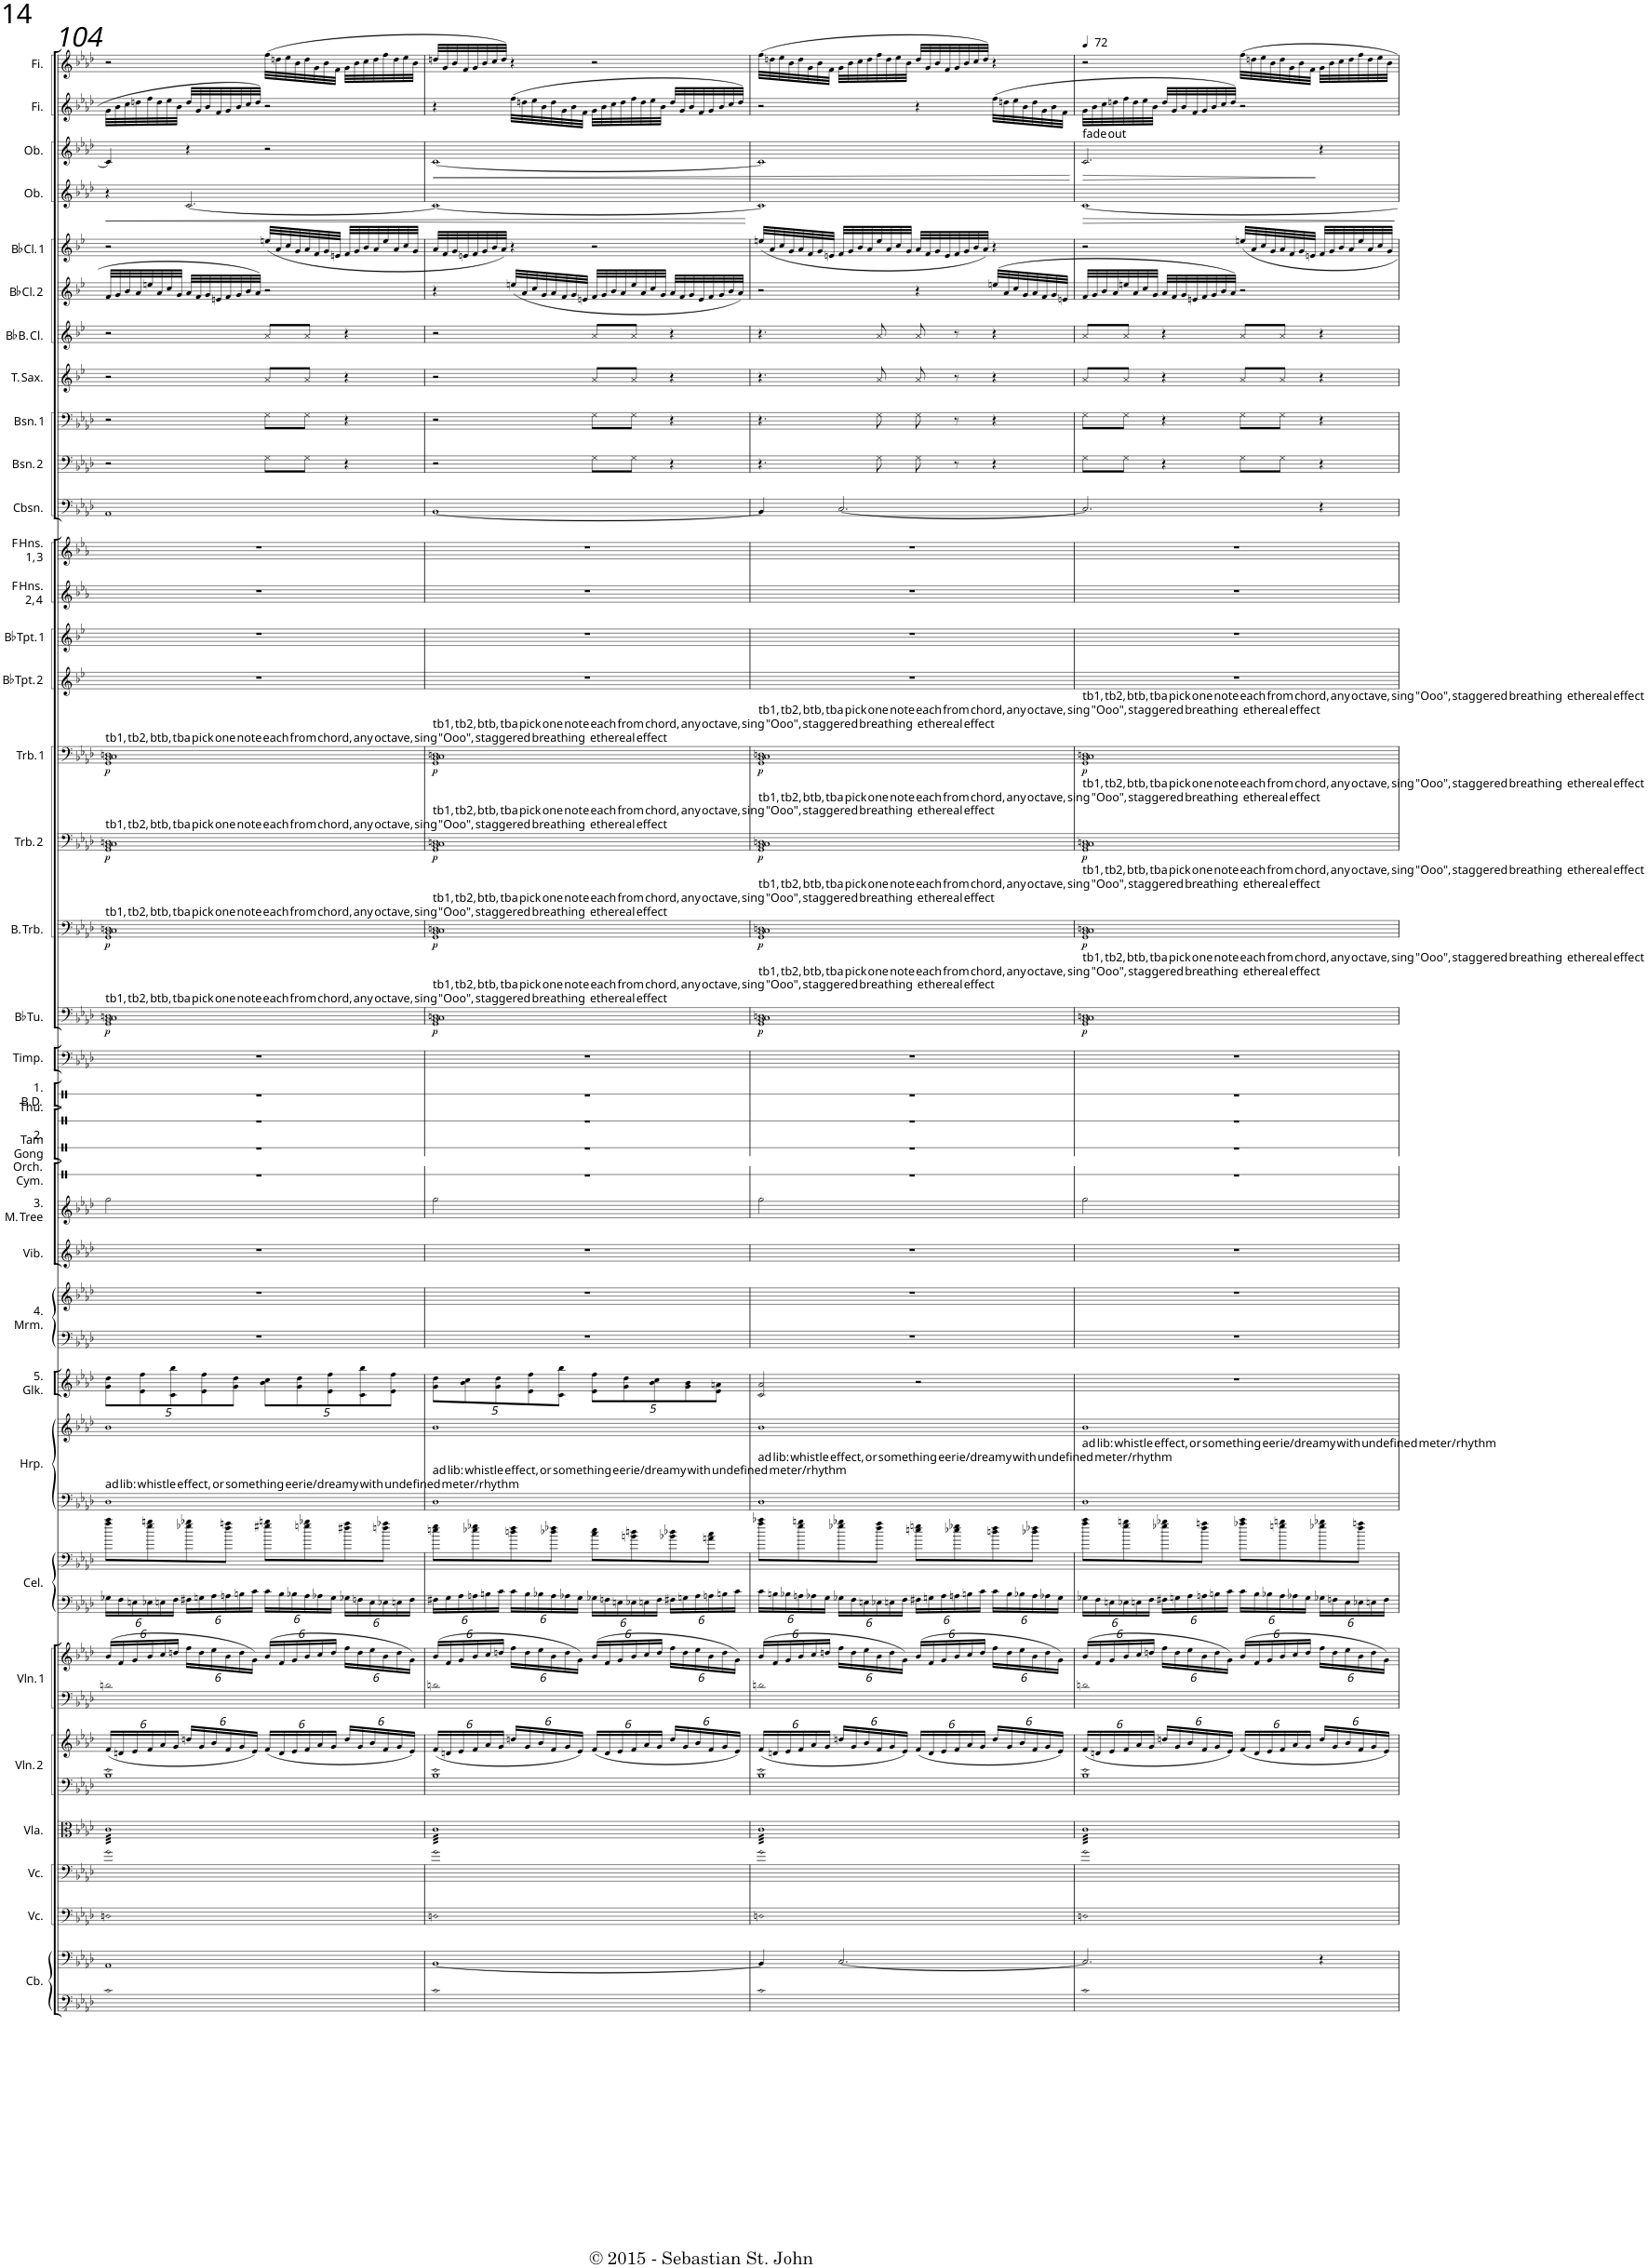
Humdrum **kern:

**kern	**kern	**kern	**kern	**kern	**kern	**kern	**kern	**kern	**kern	**kern	**kern	**kern	**kern	**kern	**kern	**kern	**kern	**kern	**kern	**kern	**kern	**kern	**kern	**dynam	**kern	**dynam	**kern	**dynam	**kern	**dynam	**kern	**kern	**kern	**kern	**kern	**kern	**kern	**kern	**kern	**kern	**kern	**kern	**dynam	**kern	**dynam	**kern	**kern
*part36	*part36	*part35	*part34	*part33	*part32	*part32	*part31	*part31	*part30	*part30	*part29	*part29	*part28	*part27	*part27	*part26	*part25	*part24	*part23	*part22	*part21	*part20	*part19	*part19	*part18	*part18	*part17	*part17	*part16	*part16	*part15	*part14	*part13	*part12	*part11	*part10	*part9	*part8	*part7	*part6	*part5	*part4	*part4	*part3	*part3	*part2	*part1
*staff42	*staff41	*staff40	*staff39	*staff38	*staff37	*staff36	*staff35	*staff34	*staff33	*staff32	*staff31	*staff30	*staff29	*staff28	*staff27	*staff26	*staff25	*staff24	*staff23	*staff22	*staff21	*staff20	*staff19	*staff19	*staff18	*staff18	*staff17	*staff17	*staff16	*staff16	*staff15	*staff14	*staff13	*staff12	*staff11	*staff10	*staff9	*staff8	*staff7	*staff6	*staff5	*staff4	*staff4	*staff3	*staff3	*staff2	*staff1
*I"Contrabass	*	*I"Violoncello	*I"Violoncello	*I"Viola	*I"Violin 2	*	*I"Violin 1	*	*I"Piano Celesta	*	*I"Harp	*	*I"5. Glockenspiel	*I"4. Marimba	*	*I"Vibraphone	*I"3. Mark Tree	*I"Orchestra Cymbals	*I"Tam-Tam Big Gong	*I"Thundersheet  2.	*I"1. Bass Drum	*I"Timpani	*I"Bb Tuba	*	*I"Bass Trombone	*	*I"Trombone 2	*	*I"Trombone 1	*	*I"Bb Trumpet 2	*I"Bb Trumpet 1	*I"F Horns 2, 4	*I"F Horns 1, 3	*I"Contrabassoon	*I"Bassoon 2	*I"Bassoon 1	*I"Tenor Saxophone	*I"Bb Bass Clarinet	*I"Bb Clarinet 2	*I"Bb Clarinet 1	*I"English Horn	*	*I"Oboe	*	*I"Flute 2 Alto Flt.	*I"Flute 1 Piccolo
*I'Cb.	*	*I'Vc.	*I'Vc.	*I'Vla.	*I'Vln. 2	*	*I'Vln. 1	*	*I'Pno. Csta.	*	*I'Hrp.	*	*I'5. Glk.	*I'4. Mrm.	*	*I'Vib.	*I'3. M. Tree	*I'Orch.  Cym.	*I'Tam Gong	*I'Thu.  2.	*I'1. B.D.	*I'Timp.	*I'Bb Tu.	*	*I'B. Trb.	*	*I'Trb. 2	*	*I'Trb. 1	*	*I'Bb Tpt. 2	*I'Bb Tpt. 1	*I'F Hns. 2, 4	*I'F Hns. 1, 3	*I'Cbsn.	*I'Bsn. 2	*I'Bsn. 1	*I'T. Sax.	*I'Bb B. Cl.	*I'Bb Cl. 2	*I'Bb Cl. 1	*I'E. Hn.	*	*I'Ob.	*	*I'Fl. 2 AFlt	*I'Fl. 1 Picc.
!!LO:PB:g=z
*clefFv4	*clefF4	*clefF4	*clefF4	*clefC3	*clefF4	*clefG2	*clefF4	*clefG2	*clefF4	*clefF4	*clefF4	*clefG2	*clefG2	*clefF4	*clefG2	*clefG2	*clefG2	*clefX	*clefX	*clefX	*clefX	*clefF4	*clefF4	*	*clefF4	*	*clefF4	*	*clefF4	*	*clefG2	*clefG2	*clefG2	*clefG2	*clefF4	*clefF4	*clefF4	*clefG2	*clefG2	*clefG2	*clefG2	*clefG2	*	*clefG2	*	*clefG2	*clefG2
*	*	*	*	*	*	*	*	*	*Trd-7c-12	*Trd-7c-12	*	*	*Trd-14c-24	*	*	*	*	*	*	*	*	*	*	*	*	*	*	*	*	*	*Trd1c2	*Trd1c2	*Trd4c7	*Trd4c7	*Trd7c12	*	*	*Trd8c14	*Trd8c14	*Trd1c2	*Trd1c2	*Trd4c7	*	*	*	*	*
*k[b-e-a-d-]	*k[b-e-a-d-]	*k[b-e-a-d-]	*k[b-e-a-d-]	*k[b-e-a-d-]	*k[b-e-a-d-]	*k[b-e-a-d-]	*k[b-e-a-d-]	*k[b-e-a-d-]	*k[b-e-a-d-]	*k[b-e-a-d-]	*k[b-e-a-d-]	*k[b-e-a-d-]	*k[b-e-a-d-]	*k[b-e-a-d-]	*k[b-e-a-d-]	*k[b-e-a-d-]	*k[b-e-a-d-]	*k[]	*k[]	*k[]	*k[]	*k[b-e-a-d-]	*k[b-e-a-d-]	*	*k[b-e-a-d-]	*	*k[b-e-a-d-]	*	*k[b-e-a-d-]	*	*k[b-e-]	*k[b-e-]	*k[b-e-a-]	*k[b-e-a-]	*k[b-e-a-d-]	*k[b-e-a-d-]	*k[b-e-a-d-]	*k[b-e-]	*k[b-e-]	*k[b-e-]	*k[b-e-]	*k[b-e-a-d-]	*	*k[b-e-a-d-]	*	*k[b-e-a-d-]	*k[b-e-a-d-]
*M4/4	*M4/4	*M4/4	*M4/4	*M4/4	*M4/4	*M4/4	*M4/4	*M4/4	*M4/4	*M4/4	*M4/4	*M4/4	*M4/4	*M4/4	*M4/4	*M4/4	*M4/4	*M4/4	*M4/4	*M4/4	*M4/4	*M4/4	*M4/4	*	*M4/4	*	*M4/4	*	*M4/4	*	*M4/4	*M4/4	*M4/4	*M4/4	*M4/4	*M4/4	*M4/4	*M4/4	*M4/4	*M4/4	*M4/4	*M4/4	*	*M4/4	*	*M4/4	*M4/4
*	*	*	*	*	*	*Xbrackettup	*	*Xbrackettup	*Xbrackettup	*	*	*	*Xbrackettup	*	*	*	*	*	*	*	*	*	*	*	*	*	*	*	*	*	*	*	*	*	*	*	*	*	*	*	*	*	*	*	*	*	*
=104	=104	=104	=104	=104	=104	=104	=104	=104	=104	=104	=104	=104	=104	=104	=104	=104	=104	=104	=104	=104	=104	=104	=104	=104	=104	=104	=104	=104	=104	=104	=104	=104	=104	=104	=104	=104	=104	=104	=104	=104	=104	=104	=104	=104	=104	=104	=104
!	!	!	!	!	!	!	!	!	!	!	!	!	!	!	!	!	!	!	!	!	!	!	!	!	!	!	!	!	!LO:TX:a:t=tb1, tb2, btb, tba pick one note each from chord, any octave, sing "Ooo", staggered breathing - ethereal effect	!	!	!	!	!	!	!	!	!	!	!	!	!	!	!	!	!	!
!	!	!	!	!	!	!	!	!	!	!	!	!	!	!	!	!	!	!	!	!	!	!	!	!	!	!	!LO:TX:a:t=tb1, tb2, btb, tba pick one note each from chord, any octave, sing "Ooo", staggered breathing - ethereal effect	!	!	!	!	!	!	!	!	!	!	!	!	!	!	!	!	!	!	!	!
!	!	!	!	!	!	!	!	!	!	!	!	!	!	!	!	!	!	!	!	!	!	!	!	!	!LO:TX:a:t=tb1, tb2, btb, tba pick one note each from chord, any octave, sing "Ooo", staggered breathing - ethereal effect	!	!	!	!	!	!	!	!	!	!	!	!	!	!	!	!	!	!	!	!	!	!
!	!	!	!	!	!	!	!	!	!	!	!	!	!	!	!	!	!	!	!	!	!	!	!LO:TX:a:t=tb1, tb2, btb, tba pick one note each from chord, any octave, sing "Ooo", staggered breathing - ethereal effect	!	!	!	!	!	!	!	!	!	!	!	!	!	!	!	!	!	!	!	!	!	!	!	!
!	!	!	!	!	!	!	!	!	!	!	!LO:TX:a:t=ad lib&colon; whistle effect, or something eerie/dreamy with undefined meter/rhythm	!	!	!	!	!	!	!	!	!	!	!	!	!	!	!	!	!	!	!	!	!	!	!	!	!	!	!	!	!	!	!	!	!	!	!	!
!	!	!	!	!	!	!	!	!	!	!	!	!	!	!	!	!	!	!	!	!	!	!	!	!LO:DY:b	!	!LO:DY:b	!	!LO:DY:b	!	!LO:DY:b	!	!	!	!	!	!	!	!	!	!	!	!	!LO:HP:b	!	!	!	!
*	*	*	*	*tremolo	*	*	*	*	*	*	*	*	*	*	*	*	*	*	*	*	*	*	*	*	*	*	*	*	*	*	*	*	*	*	*	*	*	*	*	*	*	*	*	*	*	*	*
1C	1AA-	1Dn	1g	32cLLL	1B- 1e-	(<24f/LL	1dn	(>24b-/LL	24G-X\LL	8aa-\ 8ccc\L	1D-	1b-	10g\ 10dd-\L	1r	1r	1r	2gg\	1r	1r	1r	1r	1r	1GG 1BB- 1C 1Dn	p	1GG 1BB- 1C 1Dn	p	1GG 1BB- 1C 1Dn	p	1GG 1BB- 1C 1Dn	p	1r	1r	1r	1r	1AA-	2r	2r	2r	2r	32f/LLL	2r	4r	<	4c/]	.	32g\LLL	2r
.	.	.	.	32c	.	.	.	.	.	.	.	.	.	.	.	.	.	.	.	.	.	.	.	.	.	.	.	.	.	.	.	.	.	.	.	.	.	.	.	32g/	.	.	.	.	.	32b-\	.
.	.	.	.	.	.	24dn/	.	24f/	24F\	.	.	.	.	.	.	.	.	.	.	.	.	.	.	.	.	.	.	.	.	.	.	.	.	.	.	.	.	.	.	.	.	.	.	.	.	.	.
.	.	.	.	32c	.	.	.	.	.	.	.	.	.	.	.	.	.	.	.	.	.	.	.	.	.	.	.	.	.	.	.	.	.	.	.	.	.	.	.	32b-/	.	.	.	.	.	32cc\	.
.	.	.	.	.	.	24e-/	.	24g/	24En\	.	.	.	.	.	.	.	.	.	.	.	.	.	.	.	.	.	.	.	.	.	.	.	.	.	.	.	.	.	.	.	.	.	.	.	.	.	.
.	.	.	.	32c	.	.	.	.	.	.	.	.	.	.	.	.	.	.	.	.	.	.	.	.	.	.	.	.	.	.	.	.	.	.	.	.	.	.	.	32a/	.	.	.	.	.	32ddn\	.
.	.	.	.	.	.	.	.	.	.	.	.	.	10e-\ 10ff\	.	.	.	.	.	.	.	.	.	.	.	.	.	.	.	.	.	.	.	.	.	.	.	.	.	.	.	.	.	.	.	.	.	.
.	.	.	.	32c	.	24f/	.	24b-/	24E-X\	8gg\ 8bbn\	.	.	.	.	.	.	.	.	.	.	.	.	.	.	.	.	.	.	.	.	.	.	.	.	.	.	.	.	.	32een/	.	.	.	.	.	32ff\	.
.	.	.	.	32c	.	.	.	.	.	.	.	.	.	.	.	.	.	.	.	.	.	.	.	.	.	.	.	.	.	.	.	.	.	.	.	.	.	.	.	32a/	.	.	.	.	.	32dd\	.
.	.	.	.	.	.	24a-/	.	24cc/	24En\	.	.	.	.	.	.	.	.	.	.	.	.	.	.	.	.	.	.	.	.	.	.	.	.	.	.	.	.	.	.	.	.	.	.	.	.	.	.
.	.	.	.	32c	.	.	.	.	.	.	.	.	.	.	.	.	.	.	.	.	.	.	.	.	.	.	.	.	.	.	.	.	.	.	.	.	.	.	.	32cc/	.	.	.	.	.	32ee-\	.
.	.	.	.	.	.	.	.	.	.	.	.	.	10c\ 10bb-\	.	.	.	.	.	.	.	.	.	.	.	.	.	.	.	.	.	.	.	.	.	.	.	.	.	.	.	.	.	.	.	.	.	.
.	.	.	.	.	.	24g/JJ	.	24ddn/JJ	24F\JJ	.	.	.	.	.	.	.	.	.	.	.	.	.	.	.	.	.	.	.	.	.	.	.	.	.	.	.	.	.	.	.	.	.	.	.	.	.	.
.	.	.	.	32c	.	.	.	.	.	.	.	.	.	.	.	.	.	.	.	.	.	.	.	.	.	.	.	.	.	.	.	.	.	.	.	.	.	.	.	32g/JJJ	.	.	.	.	.	32b-\JJJ	.
.	.	.	.	32c	.	24ddn/LL	.	24ff\LL	24F#X\LL	8gg-X\ 8bb-X\	.	.	.	.	.	.	.	.	.	.	.	.	.	.	.	.	.	.	.	.	.	.	.	.	.	.	.	.	.	32a/LLL	.	[2.c/	.	4r	.	32dd/LLL	.
.	.	.	.	32c	.	.	.	.	.	.	.	.	.	.	.	.	.	.	.	.	.	.	.	.	.	.	.	.	.	.	.	.	.	.	.	.	.	.	.	32f/	.	.	.	.	.	32g/	.
.	.	.	.	.	.	24g/	.	24dd\	24Gn\	.	.	.	.	.	.	.	.	.	.	.	.	.	.	.	.	.	.	.	.	.	.	.	.	.	.	.	.	.	.	.	.	.	.	.	.	.	.
.	.	.	.	.	.	.	.	.	.	.	.	.	10e-\ 10ff\	.	.	.	.	.	.	.	.	.	.	.	.	.	.	.	.	.	.	.	.	.	.	.	.	.	.	.	.	.	.	.	.	.	.
.	.	.	.	32c	.	.	.	.	.	.	.	.	.	.	.	.	.	.	.	.	.	.	.	.	.	.	.	.	.	.	.	.	.	.	.	.	.	.	.	32g/	.	.	.	.	.	32b-/	.
.	.	.	.	.	.	24b-/	.	24ee-\	24A-\	.	.	.	.	.	.	.	.	.	.	.	.	.	.	.	.	.	.	.	.	.	.	.	.	.	.	.	.	.	.	.	.	.	.	.	.	.	.
.	.	.	.	32c	.	.	.	.	.	.	.	.	.	.	.	.	.	.	.	.	.	.	.	.	.	.	.	.	.	.	.	.	.	.	.	.	.	.	.	32en/	.	.	.	.	.	32f/	.
.	.	.	.	32c	.	24f/	.	24b-\	24An\	8ff\ 8aan\J	.	.	.	.	.	.	.	.	.	.	.	.	.	.	.	.	.	.	.	.	.	.	.	.	.	.	.	.	.	32f/	.	.	.	.	.	32g/	.
.	.	.	.	.	.	.	.	.	.	.	.	.	10g\ 10dd-\J	.	.	.	.	.	.	.	.	.	.	.	.	.	.	.	.	.	.	.	.	.	.	.	.	.	.	.	.	.	.	.	.	.	.
.	.	.	.	32c	.	.	.	.	.	.	.	.	.	.	.	.	.	.	.	.	.	.	.	.	.	.	.	.	.	.	.	.	.	.	.	.	.	.	.	32g/	.	.	.	.	.	32b-/	.
.	.	.	.	.	.	24g/	.	24dd\	24Bn\	.	.	.	.	.	.	.	.	.	.	.	.	.	.	.	.	.	.	.	.	.	.	.	.	.	.	.	.	.	.	.	.	.	.	.	.	.	.
.	.	.	.	32c	.	.	.	.	.	.	.	.	.	.	.	.	.	.	.	.	.	.	.	.	.	.	.	.	.	.	.	.	.	.	.	.	.	.	.	32b-/	.	.	.	.	.	32cc/	.
.	.	.	.	.	.	24e-/JJ)	.	24g\JJ)	24c\JJ	.	.	.	.	.	.	.	.	.	.	.	.	.	.	.	.	.	.	.	.	.	.	.	.	.	.	.	.	.	.	.	.	.	.	.	.	.	.
.	.	.	.	32c	.	.	.	.	.	.	.	.	.	.	.	.	.	.	.	.	.	.	.	.	.	.	.	.	.	.	.	.	.	.	.	.	.	.	.	32a/JJJ	.	.	.	.	.	32dd/JJJ	.
.	.	.	.	32c	.	(<24f/LL	.	(>24b-/LL	24c\LL	8gg#X\ 8bbn\L	.	.	10b-\ 10cc\L	.	.	.	2ryy	.	.	.	.	.	.	.	.	.	.	.	.	.	.	.	.	.	.	8G\L	8G\L	8a/L	8a/L	2r	(<32een/LLL	.	.	2r	.	2r	(>32ff\LLL
.	.	.	.	32c	.	.	.	.	.	.	.	.	.	.	.	.	.	.	.	.	.	.	.	.	.	.	.	.	.	.	.	.	.	.	.	.	.	.	.	.	32a/	.	.	.	.	.	32ddn\
.	.	.	.	.	.	24d/	.	24f/	24B\	.	.	.	.	.	.	.	.	.	.	.	.	.	.	.	.	.	.	.	.	.	.	.	.	.	.	.	.	.	.	.	.	.	.	.	.	.	.
.	.	.	.	32c	.	.	.	.	.	.	.	.	.	.	.	.	.	.	.	.	.	.	.	.	.	.	.	.	.	.	.	.	.	.	.	.	.	.	.	.	32cc/	.	.	.	.	.	32ee-\
.	.	.	.	.	.	24e-/	.	24g/	24B-X\	.	.	.	.	.	.	.	.	.	.	.	.	.	.	.	.	.	.	.	.	.	.	.	.	.	.	.	.	.	.	.	.	.	.	.	.	.	.
.	.	.	.	32c	.	.	.	.	.	.	.	.	.	.	.	.	.	.	.	.	.	.	.	.	.	.	.	.	.	.	.	.	.	.	.	.	.	.	.	.	32g/	.	.	.	.	.	32b-\
.	.	.	.	.	.	.	.	.	.	.	.	.	10g\ 10dd-\	.	.	.	.	.	.	.	.	.	.	.	.	.	.	.	.	.	.	.	.	.	.	.	.	.	.	.	.	.	.	.	.	.	.
.	.	.	.	32c	.	24f/	.	24b-/	24A\	8ggn\ 8bb-X\	.	.	.	.	.	.	.	.	.	.	.	.	.	.	.	.	.	.	.	.	.	.	.	.	.	8G\J	8G\J	8a/J	8a/J	.	32a/	.	.	.	.	.	32dd\
.	.	.	.	32c	.	.	.	.	.	.	.	.	.	.	.	.	.	.	.	.	.	.	.	.	.	.	.	.	.	.	.	.	.	.	.	.	.	.	.	.	32f/	.	.	.	.	.	32g\
.	.	.	.	.	.	24a-/	.	24cc/	24A-X\	.	.	.	.	.	.	.	.	.	.	.	.	.	.	.	.	.	.	.	.	.	.	.	.	.	.	.	.	.	.	.	.	.	.	.	.	.	.
.	.	.	.	32c	.	.	.	.	.	.	.	.	.	.	.	.	.	.	.	.	.	.	.	.	.	.	.	.	.	.	.	.	.	.	.	.	.	.	.	.	32g/	.	.	.	.	.	32b-\
.	.	.	.	.	.	.	.	.	.	.	.	.	10e-\ 10ff\	.	.	.	.	.	.	.	.	.	.	.	.	.	.	.	.	.	.	.	.	.	.	.	.	.	.	.	.	.	.	.	.	.	.
.	.	.	.	.	.	24g/JJ	.	24dd/JJ	24G\JJ	.	.	.	.	.	.	.	.	.	.	.	.	.	.	.	.	.	.	.	.	.	.	.	.	.	.	.	.	.	.	.	.	.	.	.	.	.	.
.	.	.	.	32c	.	.	.	.	.	.	.	.	.	.	.	.	.	.	.	.	.	.	.	.	.	.	.	.	.	.	.	.	.	.	.	.	.	.	.	.	32en/JJJ	.	.	.	.	.	32f\JJJ
.	.	.	.	32c	.	24dd/LL	.	24ff\LL	24G-X\LL	8ff#X\ 8aa\	.	.	.	.	.	.	.	.	.	.	.	.	.	.	.	.	.	.	.	.	.	.	.	.	.	4r	4r	4r	4r	.	32f/LLL	.	.	.	.	.	32g\LLL
.	.	.	.	32c	.	.	.	.	.	.	.	.	.	.	.	.	.	.	.	.	.	.	.	.	.	.	.	.	.	.	.	.	.	.	.	.	.	.	.	.	32g/	.	.	.	.	.	32b-\
.	.	.	.	.	.	24g/	.	24dd\	24Fn\	.	.	.	.	.	.	.	.	.	.	.	.	.	.	.	.	.	.	.	.	.	.	.	.	.	.	.	.	.	.	.	.	.	.	.	.	.	.
.	.	.	.	.	.	.	.	.	.	.	.	.	10c\ 10bb-\	.	.	.	.	.	.	.	.	.	.	.	.	.	.	.	.	.	.	.	.	.	.	.	.	.	.	.	.	.	.	.	.	.	.
.	.	.	.	32c	.	.	.	.	.	.	.	.	.	.	.	.	.	.	.	.	.	.	.	.	.	.	.	.	.	.	.	.	.	.	.	.	.	.	.	.	32b-/	.	.	.	.	.	32cc\
.	.	.	.	.	.	24b-/	.	24ee-\	24E\	.	.	.	.	.	.	.	.	.	.	.	.	.	.	.	.	.	.	.	.	.	.	.	.	.	.	.	.	.	.	.	.	.	.	.	.	.	.
.	.	.	.	32c	.	.	.	.	.	.	.	.	.	.	.	.	.	.	.	.	.	.	.	.	.	.	.	.	.	.	.	.	.	.	.	.	.	.	.	.	32a/	.	.	.	.	.	32dd\
.	.	.	.	32c	.	24f/	.	24b-\	24E-X\	8ffn\ 8aa-X\J	.	.	.	.	.	.	.	.	.	.	.	.	.	.	.	.	.	.	.	.	.	.	.	.	.	.	.	.	.	.	32ee/	.	.	.	.	.	32ff\
.	.	.	.	.	.	.	.	.	.	.	.	.	10e-\ 10ff\J	.	.	.	.	.	.	.	.	.	.	.	.	.	.	.	.	.	.	.	.	.	.	.	.	.	.	.	.	.	.	.	.	.	.
.	.	.	.	32c	.	.	.	.	.	.	.	.	.	.	.	.	.	.	.	.	.	.	.	.	.	.	.	.	.	.	.	.	.	.	.	.	.	.	.	.	32a/	.	.	.	.	.	32dd\
.	.	.	.	.	.	24g/	.	24dd\	24En\	.	.	.	.	.	.	.	.	.	.	.	.	.	.	.	.	.	.	.	.	.	.	.	.	.	.	.	.	.	.	.	.	.	.	.	.	.	.
.	.	.	.	32c	.	.	.	.	.	.	.	.	.	.	.	.	.	.	.	.	.	.	.	.	.	.	.	.	.	.	.	.	.	.	.	.	.	.	.	.	32cc/	.	.	.	.	.	32ee-\
.	.	.	.	.	.	24e-/JJ)	.	24g\JJ)	24F\JJ	.	.	.	.	.	.	.	.	.	.	.	.	.	.	.	.	.	.	.	.	.	.	.	.	.	.	.	.	.	.	.	.	.	.	.	.	.	.
.	.	.	.	32cJJJ	.	.	.	.	.	.	.	.	.	.	.	.	.	.	.	.	.	.	.	.	.	.	.	.	.	.	.	.	.	.	.	.	.	.	.	.	32g/JJJ	.	.	.	.	.	32b-\JJJ
=105	=105	=105	=105	=105	=105	=105	=105	=105	=105	=105	=105	=105	=105	=105	=105	=105	=105	=105	=105	=105	=105	=105	=105	=105	=105	=105	=105	=105	=105	=105	=105	=105	=105	=105	=105	=105	=105	=105	=105	=105	=105	=105	=105	=105	=105	=105	=105
!	!	!	!	!	!	!	!	!	!	!	!	!	!	!	!	!	!	!	!	!	!	!	!	!	!	!	!	!	!LO:TX:a:t=tb1, tb2, btb, tba pick one note each from chord, any octave, sing "Ooo", staggered breathing - ethereal effect	!	!	!	!	!	!	!	!	!	!	!	!	!	!	!	!	!	!
!	!	!	!	!	!	!	!	!	!	!	!	!	!	!	!	!	!	!	!	!	!	!	!	!	!	!	!LO:TX:a:t=tb1, tb2, btb, tba pick one note each from chord, any octave, sing "Ooo", staggered breathing - ethereal effect	!	!	!	!	!	!	!	!	!	!	!	!	!	!	!	!	!	!	!	!
!	!	!	!	!	!	!	!	!	!	!	!	!	!	!	!	!	!	!	!	!	!	!	!	!	!LO:TX:a:t=tb1, tb2, btb, tba pick one note each from chord, any octave, sing "Ooo", staggered breathing - ethereal effect	!	!	!	!	!	!	!	!	!	!	!	!	!	!	!	!	!	!	!	!	!	!
!	!	!	!	!	!	!	!	!	!	!	!	!	!	!	!	!	!	!	!	!	!	!	!LO:TX:a:t=tb1, tb2, btb, tba pick one note each from chord, any octave, sing "Ooo", staggered breathing - ethereal effect	!	!	!	!	!	!	!	!	!	!	!	!	!	!	!	!	!	!	!	!	!	!	!	!
!	!	!	!	!	!	!	!	!	!	!	!LO:TX:a:t=ad lib&colon; whistle effect, or something eerie/dreamy with undefined meter/rhythm	!	!	!	!	!	!	!	!	!	!	!	!	!	!	!	!	!	!	!	!	!	!	!	!	!	!	!	!	!	!	!	!	!	!	!	!
!	!	!	!	!	!	!	!	!	!	!	!	!	!	!	!	!	!	!	!	!	!	!	!	!LO:DY:b	!	!LO:DY:b	!	!LO:DY:b	!	!LO:DY:b	!	!	!	!	!	!	!	!	!	!	!	!	!	!	!LO:HP:b	!	!
1C	[1BB-	1Dn	1g	32cLLL	1B- 1e-	(<24f/LL	1dn	(>24b-/LL	24F#X\LL	8een\ 8gg\L	1D-	1b-	10g\ 10dd-\L	1r	1r	1r	2gg\	1r	1r	1r	1r	1r	1GG 1BB- 1C 1Dn	p	1GG 1BB- 1C 1Dn	p	1GG 1BB- 1C 1Dn	p	1GG 1BB- 1C 1Dn	p	1r	1r	1r	1r	[1BB-	2r	2r	2r	2r	4r	32a/LLL	1c_	.	[1c	<	4r	32ddn/LLL
.	.	.	.	32c	.	.	.	.	.	.	.	.	.	.	.	.	.	.	.	.	.	.	.	.	.	.	.	.	.	.	.	.	.	.	.	.	.	.	.	.	32f/	.	.	.	.	.	32g/
.	.	.	.	.	.	24dn/	.	24f/	24G\	.	.	.	.	.	.	.	.	.	.	.	.	.	.	.	.	.	.	.	.	.	.	.	.	.	.	.	.	.	.	.	.	.	.	.	.	.	.
.	.	.	.	32c	.	.	.	.	.	.	.	.	.	.	.	.	.	.	.	.	.	.	.	.	.	.	.	.	.	.	.	.	.	.	.	.	.	.	.	.	32g/	.	.	.	.	.	32b-/
.	.	.	.	.	.	24e-/	.	24g/	24A-\	.	.	.	.	.	.	.	.	.	.	.	.	.	.	.	.	.	.	.	.	.	.	.	.	.	.	.	.	.	.	.	.	.	.	.	.	.	.
.	.	.	.	32c	.	.	.	.	.	.	.	.	.	.	.	.	.	.	.	.	.	.	.	.	.	.	.	.	.	.	.	.	.	.	.	.	.	.	.	.	32en/	.	.	.	.	.	32f/
.	.	.	.	.	.	.	.	.	.	.	.	.	10b-\ 10cc\	.	.	.	.	.	.	.	.	.	.	.	.	.	.	.	.	.	.	.	.	.	.	.	.	.	.	.	.	.	.	.	.	.	.
.	.	.	.	32c	.	24f/	.	24b-/	24An\	8ee-X\ 8gg-X\	.	.	.	.	.	.	.	.	.	.	.	.	.	.	.	.	.	.	.	.	.	.	.	.	.	.	.	.	.	.	32f/	.	.	.	.	.	32g/
.	.	.	.	32c	.	.	.	.	.	.	.	.	.	.	.	.	.	.	.	.	.	.	.	.	.	.	.	.	.	.	.	.	.	.	.	.	.	.	.	.	32g/	.	.	.	.	.	32b-/
.	.	.	.	.	.	24a-/	.	24cc/	24Bn\	.	.	.	.	.	.	.	.	.	.	.	.	.	.	.	.	.	.	.	.	.	.	.	.	.	.	.	.	.	.	.	.	.	.	.	.	.	.
.	.	.	.	32c	.	.	.	.	.	.	.	.	.	.	.	.	.	.	.	.	.	.	.	.	.	.	.	.	.	.	.	.	.	.	.	.	.	.	.	.	32b-/	.	.	.	.	.	32cc/
.	.	.	.	.	.	.	.	.	.	.	.	.	10g\ 10dd-\	.	.	.	.	.	.	.	.	.	.	.	.	.	.	.	.	.	.	.	.	.	.	.	.	.	.	.	.	.	.	.	.	.	.
.	.	.	.	.	.	24g/JJ	.	24ddn/JJ	24c\JJ	.	.	.	.	.	.	.	.	.	.	.	.	.	.	.	.	.	.	.	.	.	.	.	.	.	.	.	.	.	.	.	.	.	.	.	.	.	.
.	.	.	.	32c	.	.	.	.	.	.	.	.	.	.	.	.	.	.	.	.	.	.	.	.	.	.	.	.	.	.	.	.	.	.	.	.	.	.	.	.	32a/JJJ)	.	.	.	.	.	32dd/JJJ)
.	.	.	.	32c	.	24ddn/LL	.	24ff\LL	24c\LL	8ddn\ 8ff\	.	.	.	.	.	.	.	.	.	.	.	.	.	.	.	.	.	.	.	.	.	.	.	.	.	.	.	.	.	(<32een/LLL	4r	.	.	.	.	(>32ff\LLL	4r
.	.	.	.	32c	.	.	.	.	.	.	.	.	.	.	.	.	.	.	.	.	.	.	.	.	.	.	.	.	.	.	.	.	.	.	.	.	.	.	.	32a/	.	.	.	.	.	32ddn\	.
.	.	.	.	.	.	24g/	.	24dd\	24B\	.	.	.	.	.	.	.	.	.	.	.	.	.	.	.	.	.	.	.	.	.	.	.	.	.	.	.	.	.	.	.	.	.	.	.	.	.	.
.	.	.	.	.	.	.	.	.	.	.	.	.	10e-\ 10ff\	.	.	.	.	.	.	.	.	.	.	.	.	.	.	.	.	.	.	.	.	.	.	.	.	.	.	.	.	.	.	.	.	.	.
.	.	.	.	32c	.	.	.	.	.	.	.	.	.	.	.	.	.	.	.	.	.	.	.	.	.	.	.	.	.	.	.	.	.	.	.	.	.	.	.	32cc/	.	.	.	.	.	32ee-\	.
.	.	.	.	.	.	24b-/	.	24ee-\	24B-X\	.	.	.	.	.	.	.	.	.	.	.	.	.	.	.	.	.	.	.	.	.	.	.	.	.	.	.	.	.	.	.	.	.	.	.	.	.	.
.	.	.	.	32c	.	.	.	.	.	.	.	.	.	.	.	.	.	.	.	.	.	.	.	.	.	.	.	.	.	.	.	.	.	.	.	.	.	.	.	32g/	.	.	.	.	.	32b-\	.
.	.	.	.	32c	.	24f/	.	24b-\	24A\	8dd-X\ 8ff-X\J	.	.	.	.	.	.	.	.	.	.	.	.	.	.	.	.	.	.	.	.	.	.	.	.	.	.	.	.	.	32a/	.	.	.	.	.	32dd\	.
.	.	.	.	.	.	.	.	.	.	.	.	.	10c\ 10bb-\J	.	.	.	.	.	.	.	.	.	.	.	.	.	.	.	.	.	.	.	.	.	.	.	.	.	.	.	.	.	.	.	.	.	.
.	.	.	.	32c	.	.	.	.	.	.	.	.	.	.	.	.	.	.	.	.	.	.	.	.	.	.	.	.	.	.	.	.	.	.	.	.	.	.	.	32f/	.	.	.	.	.	32g\	.
.	.	.	.	.	.	24g/	.	24dd\	24A-X\	.	.	.	.	.	.	.	.	.	.	.	.	.	.	.	.	.	.	.	.	.	.	.	.	.	.	.	.	.	.	.	.	.	.	.	.	.	.
.	.	.	.	32c	.	.	.	.	.	.	.	.	.	.	.	.	.	.	.	.	.	.	.	.	.	.	.	.	.	.	.	.	.	.	.	.	.	.	.	32g/	.	.	.	.	.	32b-\	.
.	.	.	.	.	.	24e-/JJ)	.	24g\JJ)	24G\JJ	.	.	.	.	.	.	.	.	.	.	.	.	.	.	.	.	.	.	.	.	.	.	.	.	.	.	.	.	.	.	.	.	.	.	.	.	.	.
.	.	.	.	32c	.	.	.	.	.	.	.	.	.	.	.	.	.	.	.	.	.	.	.	.	.	.	.	.	.	.	.	.	.	.	.	.	.	.	.	32en/JJJ	.	.	.	.	.	32f\JJJ	.
.	.	.	.	32c	.	(<24f/LL	.	(>24b-/LL	24G-X\LL	8cc\ 8ee-\L	.	.	10e-\ 10ff\L	.	.	.	2ryy	.	.	.	.	.	.	.	.	.	.	.	.	.	.	.	.	.	.	8G\L	8G\L	8a/L	8a/L	32f/LLL	2r	.	.	.	.	32g\LLL	2r
.	.	.	.	32c	.	.	.	.	.	.	.	.	.	.	.	.	.	.	.	.	.	.	.	.	.	.	.	.	.	.	.	.	.	.	.	.	.	.	.	32g/	.	.	.	.	.	32b-\	.
.	.	.	.	.	.	24d/	.	24f/	24Fn\	.	.	.	.	.	.	.	.	.	.	.	.	.	.	.	.	.	.	.	.	.	.	.	.	.	.	.	.	.	.	.	.	.	.	.	.	.	.
.	.	.	.	32c	.	.	.	.	.	.	.	.	.	.	.	.	.	.	.	.	.	.	.	.	.	.	.	.	.	.	.	.	.	.	.	.	.	.	.	32b-/	.	.	.	.	.	32cc\	.
.	.	.	.	.	.	24e-/	.	24g/	24En\	.	.	.	.	.	.	.	.	.	.	.	.	.	.	.	.	.	.	.	.	.	.	.	.	.	.	.	.	.	.	.	.	.	.	.	.	.	.
.	.	.	.	32c	.	.	.	.	.	.	.	.	.	.	.	.	.	.	.	.	.	.	.	.	.	.	.	.	.	.	.	.	.	.	.	.	.	.	.	32a/	.	.	.	.	.	32dd\	.
.	.	.	.	.	.	.	.	.	.	.	.	.	10g\ 10dd-\	.	.	.	.	.	.	.	.	.	.	.	.	.	.	.	.	.	.	.	.	.	.	.	.	.	.	.	.	.	.	.	.	.	.
.	.	.	.	32c	.	24f/	.	24b-/	24E-X\	8bn\ 8ddn\	.	.	.	.	.	.	.	.	.	.	.	.	.	.	.	.	.	.	.	.	.	.	.	.	.	8G\J	8G\J	8a/J	8a/J	32ee/	.	.	.	.	.	32ff\	.
.	.	.	.	32c	.	.	.	.	.	.	.	.	.	.	.	.	.	.	.	.	.	.	.	.	.	.	.	.	.	.	.	.	.	.	.	.	.	.	.	32a/	.	.	.	.	.	32dd\	.
.	.	.	.	.	.	24a-/	.	24cc/	24En\	.	.	.	.	.	.	.	.	.	.	.	.	.	.	.	.	.	.	.	.	.	.	.	.	.	.	.	.	.	.	.	.	.	.	.	.	.	.
.	.	.	.	32c	.	.	.	.	.	.	.	.	.	.	.	.	.	.	.	.	.	.	.	.	.	.	.	.	.	.	.	.	.	.	.	.	.	.	.	32cc/	.	.	.	.	.	32ee-\	.
.	.	.	.	.	.	.	.	.	.	.	.	.	10b-\ 10cc\	.	.	.	.	.	.	.	.	.	.	.	.	.	.	.	.	.	.	.	.	.	.	.	.	.	.	.	.	.	.	.	.	.	.
.	.	.	.	.	.	24g/JJ	.	24dd/JJ	24F\JJ	.	.	.	.	.	.	.	.	.	.	.	.	.	.	.	.	.	.	.	.	.	.	.	.	.	.	.	.	.	.	.	.	.	.	.	.	.	.
.	.	.	.	32c	.	.	.	.	.	.	.	.	.	.	.	.	.	.	.	.	.	.	.	.	.	.	.	.	.	.	.	.	.	.	.	.	.	.	.	32g/JJJ	.	.	.	.	.	32b-\JJJ	.
.	.	.	.	32c	.	24dd/LL	.	24ff\LL	24F#X\LL	8b-X\ 8dd-X\	.	.	.	.	.	.	.	.	.	.	.	.	.	.	.	.	.	.	.	.	.	.	.	.	.	4r	4r	4r	4r	32a/LLL	.	.	.	.	.	32dd/LLL	.
.	.	.	.	32c	.	.	.	.	.	.	.	.	.	.	.	.	.	.	.	.	.	.	.	.	.	.	.	.	.	.	.	.	.	.	.	.	.	.	.	32f/	.	.	.	.	.	32g/	.
.	.	.	.	.	.	24g/	.	24dd\	24Gn\	.	.	.	.	.	.	.	.	.	.	.	.	.	.	.	.	.	.	.	.	.	.	.	.	.	.	.	.	.	.	.	.	.	.	.	.	.	.
.	.	.	.	.	.	.	.	.	.	.	.	.	10g\ 10b-\	.	.	.	.	.	.	.	.	.	.	.	.	.	.	.	.	.	.	.	.	.	.	.	.	.	.	.	.	.	.	.	.	.	.
.	.	.	.	32c	.	.	.	.	.	.	.	.	.	.	.	.	.	.	.	.	.	.	.	.	.	.	.	.	.	.	.	.	.	.	.	.	.	.	.	32g/	.	.	.	.	.	32b-/	.
.	.	.	.	.	.	24b-/	.	24ee-\	24A-\	.	.	.	.	.	.	.	.	.	.	.	.	.	.	.	.	.	.	.	.	.	.	.	.	.	.	.	.	.	.	.	.	.	.	.	.	.	.
.	.	.	.	32c	.	.	.	.	.	.	.	.	.	.	.	.	.	.	.	.	.	.	.	.	.	.	.	.	.	.	.	.	.	.	.	.	.	.	.	32e/	.	.	.	.	.	32f/	.
.	.	.	.	32c	.	24f/	.	24b-\	24An\	8an\ 8cc\J	.	.	.	.	.	.	.	.	.	.	.	.	.	.	.	.	.	.	.	.	.	.	.	.	.	.	.	.	.	32f/	.	.	.	.	.	32g/	.
.	.	.	.	.	.	.	.	.	.	.	.	.	10e-\ 10an\J	.	.	.	.	.	.	.	.	.	.	.	.	.	.	.	.	.	.	.	.	.	.	.	.	.	.	.	.	.	.	.	.	.	.
.	.	.	.	32c	.	.	.	.	.	.	.	.	.	.	.	.	.	.	.	.	.	.	.	.	.	.	.	.	.	.	.	.	.	.	.	.	.	.	.	32g/	.	.	.	.	.	32b-/	.
.	.	.	.	.	.	24g/	.	24dd\	24Bn\	.	.	.	.	.	.	.	.	.	.	.	.	.	.	.	.	.	.	.	.	.	.	.	.	.	.	.	.	.	.	.	.	.	.	.	.	.	.
.	.	.	.	32c	.	.	.	.	.	.	.	.	.	.	.	.	.	.	.	.	.	.	.	.	.	.	.	.	.	.	.	.	.	.	.	.	.	.	.	32b-/	.	.	.	.	.	32cc/	.
.	.	.	.	.	.	24e-/JJ)	.	24g\JJ)	24c\JJ	.	.	.	.	.	.	.	.	.	.	.	.	.	.	.	.	.	.	.	.	.	.	.	.	.	.	.	.	.	.	.	.	.	.	.	.	.	.
.	.	.	.	32cJJJ	.	.	.	.	.	.	.	.	.	.	.	.	.	.	.	.	.	.	.	.	.	.	.	.	.	.	.	.	.	.	.	.	.	.	.	32a/JJJ)	.	.	.	.	.	32dd/JJJ)	.
.	.	.	.	.	.	.	.	.	.	.	.	.	.	.	.	.	.	.	.	.	.	.	.	.	.	.	.	.	.	.	.	.	.	.	.	.	.	.	.	.	.	.	[	.	.	.	.
=106	=106	=106	=106	=106	=106	=106	=106	=106	=106	=106	=106	=106	=106	=106	=106	=106	=106	=106	=106	=106	=106	=106	=106	=106	=106	=106	=106	=106	=106	=106	=106	=106	=106	=106	=106	=106	=106	=106	=106	=106	=106	=106	=106	=106	=106	=106	=106
!	!	!	!	!	!	!	!	!	!	!	!	!	!	!	!	!	!	!	!	!	!	!	!	!	!	!	!	!	!LO:TX:a:t=tb1, tb2, btb, tba pick one note each from chord, any octave, sing "Ooo", staggered breathing - ethereal effect	!	!	!	!	!	!	!	!	!	!	!	!	!	!	!	!	!	!
!	!	!	!	!	!	!	!	!	!	!	!	!	!	!	!	!	!	!	!	!	!	!	!	!	!	!	!LO:TX:a:t=tb1, tb2, btb, tba pick one note each from chord, any octave, sing "Ooo", staggered breathing - ethereal effect	!	!	!	!	!	!	!	!	!	!	!	!	!	!	!	!	!	!	!	!
!	!	!	!	!	!	!	!	!	!	!	!	!	!	!	!	!	!	!	!	!	!	!	!	!	!LO:TX:a:t=tb1, tb2, btb, tba pick one note each from chord, any octave, sing "Ooo", staggered breathing - ethereal effect	!	!	!	!	!	!	!	!	!	!	!	!	!	!	!	!	!	!	!	!	!	!
!	!	!	!	!	!	!	!	!	!	!	!	!	!	!	!	!	!	!	!	!	!	!	!LO:TX:a:t=tb1, tb2, btb, tba pick one note each from chord, any octave, sing "Ooo", staggered breathing - ethereal effect	!	!	!	!	!	!	!	!	!	!	!	!	!	!	!	!	!	!	!	!	!	!	!	!
!	!	!	!	!	!	!	!	!	!	!	!LO:TX:a:t=ad lib&colon; whistle effect, or something eerie/dreamy with undefined meter/rhythm	!	!	!	!	!	!	!	!	!	!	!	!	!	!	!	!	!	!	!	!	!	!	!	!	!	!	!	!	!	!	!	!	!	!	!	!
!	!	!	!	!	!	!	!	!	!	!	!	!	!	!	!	!	!	!	!	!	!	!	!	!LO:DY:b	!	!LO:DY:b	!	!LO:DY:b	!	!LO:DY:b	!	!	!	!	!	!	!	!	!	!	!	!	!	!	!	!	!
1C	4BB-/]	1Dn	1g	32cLLL	1B- 1e-	(<24f/LL	1dn	(>24b-/LL	24c\LL	8aa-\ 8ccc-X\L	1D-	1b-	2c/ 2a-/	1r	1r	1r	2gg\	1r	1r	1r	1r	1r	1GG 1BB- 1C 1Dn	p	1GG 1BB- 1C 1Dn	p	1GG 1BB- 1C 1Dn	p	1GG 1BB- 1C 1Dn	p	1r	1r	1r	1r	4BB-/]	4.r	4.r	4.r	4.r	2r	(<32een/LLL	1c]	.	1c]	.	2r	(>32ff\LLL
.	.	.	.	32c	.	.	.	.	.	.	.	.	.	.	.	.	.	.	.	.	.	.	.	.	.	.	.	.	.	.	.	.	.	.	.	.	.	.	.	.	32a/	.	.	.	.	.	32ddn\
.	.	.	.	.	.	24dn/	.	24f/	24Bn\	.	.	.	.	.	.	.	.	.	.	.	.	.	.	.	.	.	.	.	.	.	.	.	.	.	.	.	.	.	.	.	.	.	.	.	.	.	.
.	.	.	.	32c	.	.	.	.	.	.	.	.	.	.	.	.	.	.	.	.	.	.	.	.	.	.	.	.	.	.	.	.	.	.	.	.	.	.	.	.	32cc/	.	.	.	.	.	32ee-\
.	.	.	.	.	.	24e-/	.	24g/	24B-X\	.	.	.	.	.	.	.	.	.	.	.	.	.	.	.	.	.	.	.	.	.	.	.	.	.	.	.	.	.	.	.	.	.	.	.	.	.	.
.	.	.	.	32c	.	.	.	.	.	.	.	.	.	.	.	.	.	.	.	.	.	.	.	.	.	.	.	.	.	.	.	.	.	.	.	.	.	.	.	.	32g/	.	.	.	.	.	32b-\
.	.	.	.	32c	.	24f/	.	24b-/	24An\	8gg\ 8bbn\	.	.	.	.	.	.	.	.	.	.	.	.	.	.	.	.	.	.	.	.	.	.	.	.	.	.	.	.	.	.	32a/	.	.	.	.	.	32dd\
.	.	.	.	32c	.	.	.	.	.	.	.	.	.	.	.	.	.	.	.	.	.	.	.	.	.	.	.	.	.	.	.	.	.	.	.	.	.	.	.	.	32f/	.	.	.	.	.	32g\
.	.	.	.	.	.	24a-/	.	24cc/	24A-X\	.	.	.	.	.	.	.	.	.	.	.	.	.	.	.	.	.	.	.	.	.	.	.	.	.	.	.	.	.	.	.	.	.	.	.	.	.	.
.	.	.	.	32c	.	.	.	.	.	.	.	.	.	.	.	.	.	.	.	.	.	.	.	.	.	.	.	.	.	.	.	.	.	.	.	.	.	.	.	.	32g/	.	.	.	.	.	32b-\
.	.	.	.	.	.	24g/JJ	.	24ddn/JJ	24G\JJ	.	.	.	.	.	.	.	.	.	.	.	.	.	.	.	.	.	.	.	.	.	.	.	.	.	.	.	.	.	.	.	.	.	.	.	.	.	.
.	.	.	.	32c	.	.	.	.	.	.	.	.	.	.	.	.	.	.	.	.	.	.	.	.	.	.	.	.	.	.	.	.	.	.	.	.	.	.	.	.	32en/JJJ	.	.	.	.	.	32f\JJJ
.	[2.C/	.	.	32c	.	24ddn/LL	.	24ff\LL	24G-X\LL	8gg-X\ 8bb-X\	.	.	.	.	.	.	.	.	.	.	.	.	.	.	.	.	.	.	.	.	.	.	.	.	[2.C/	.	.	.	.	.	32f/LLL	.	.	.	.	.	32g\LLL
.	.	.	.	32c	.	.	.	.	.	.	.	.	.	.	.	.	.	.	.	.	.	.	.	.	.	.	.	.	.	.	.	.	.	.	.	.	.	.	.	.	32g/	.	.	.	.	.	32b-\
.	.	.	.	.	.	24g/	.	24dd\	24F\	.	.	.	.	.	.	.	.	.	.	.	.	.	.	.	.	.	.	.	.	.	.	.	.	.	.	.	.	.	.	.	.	.	.	.	.	.	.
.	.	.	.	32c	.	.	.	.	.	.	.	.	.	.	.	.	.	.	.	.	.	.	.	.	.	.	.	.	.	.	.	.	.	.	.	.	.	.	.	.	32b-/	.	.	.	.	.	32cc\
.	.	.	.	.	.	24b-/	.	24ee-\	24En\	.	.	.	.	.	.	.	.	.	.	.	.	.	.	.	.	.	.	.	.	.	.	.	.	.	.	.	.	.	.	.	.	.	.	.	.	.	.
.	.	.	.	32c	.	.	.	.	.	.	.	.	.	.	.	.	.	.	.	.	.	.	.	.	.	.	.	.	.	.	.	.	.	.	.	.	.	.	.	.	32a/	.	.	.	.	.	32dd\
.	.	.	.	32c	.	24f/	.	24b-\	24E-X\	8ff\ 8aa-\J	.	.	.	.	.	.	.	.	.	.	.	.	.	.	.	.	.	.	.	.	.	.	.	.	.	8G\	8G\	8a/	8a/	.	32ee/	.	.	.	.	.	32ff\
.	.	.	.	32c	.	.	.	.	.	.	.	.	.	.	.	.	.	.	.	.	.	.	.	.	.	.	.	.	.	.	.	.	.	.	.	.	.	.	.	.	32a/	.	.	.	.	.	32dd\
.	.	.	.	.	.	24g/	.	24dd\	24En\	.	.	.	.	.	.	.	.	.	.	.	.	.	.	.	.	.	.	.	.	.	.	.	.	.	.	.	.	.	.	.	.	.	.	.	.	.	.
.	.	.	.	32c	.	.	.	.	.	.	.	.	.	.	.	.	.	.	.	.	.	.	.	.	.	.	.	.	.	.	.	.	.	.	.	.	.	.	.	.	32cc/	.	.	.	.	.	32ee-\
.	.	.	.	.	.	24e-/JJ)	.	24g\JJ)	24F\JJ	.	.	.	.	.	.	.	.	.	.	.	.	.	.	.	.	.	.	.	.	.	.	.	.	.	.	.	.	.	.	.	.	.	.	.	.	.	.
.	.	.	.	32c	.	.	.	.	.	.	.	.	.	.	.	.	.	.	.	.	.	.	.	.	.	.	.	.	.	.	.	.	.	.	.	.	.	.	.	.	32g/JJJ	.	.	.	.	.	32b-\JJJ
.	.	.	.	32c	.	(<24f/LL	.	(>24b-/LL	24F#X\LL	8een\ 8ggn\L	.	.	2r	.	.	.	2ryy	.	.	.	.	.	.	.	.	.	.	.	.	.	.	.	.	.	.	8G\	8G\	8a/	8a/	4r	32a/LLL	.	.	.	.	4r	32dd/LLL
.	.	.	.	32c	.	.	.	.	.	.	.	.	.	.	.	.	.	.	.	.	.	.	.	.	.	.	.	.	.	.	.	.	.	.	.	.	.	.	.	.	32f/	.	.	.	.	.	32g/
.	.	.	.	.	.	24d/	.	24f/	24Gn\	.	.	.	.	.	.	.	.	.	.	.	.	.	.	.	.	.	.	.	.	.	.	.	.	.	.	.	.	.	.	.	.	.	.	.	.	.	.
.	.	.	.	32c	.	.	.	.	.	.	.	.	.	.	.	.	.	.	.	.	.	.	.	.	.	.	.	.	.	.	.	.	.	.	.	.	.	.	.	.	32g/	.	.	.	.	.	32b-/
.	.	.	.	.	.	24e-/	.	24g/	24A-\	.	.	.	.	.	.	.	.	.	.	.	.	.	.	.	.	.	.	.	.	.	.	.	.	.	.	.	.	.	.	.	.	.	.	.	.	.	.
.	.	.	.	32c	.	.	.	.	.	.	.	.	.	.	.	.	.	.	.	.	.	.	.	.	.	.	.	.	.	.	.	.	.	.	.	.	.	.	.	.	32e/	.	.	.	.	.	32f/
.	.	.	.	32c	.	24f/	.	24b-/	24An\	8ee-X\ 8gg-X\	.	.	.	.	.	.	.	.	.	.	.	.	.	.	.	.	.	.	.	.	.	.	.	.	.	8r	8r	8r	8r	.	32f/	.	.	.	.	.	32g/
.	.	.	.	32c	.	.	.	.	.	.	.	.	.	.	.	.	.	.	.	.	.	.	.	.	.	.	.	.	.	.	.	.	.	.	.	.	.	.	.	.	32g/	.	.	.	.	.	32b-/
.	.	.	.	.	.	24a-/	.	24cc/	24Bn\	.	.	.	.	.	.	.	.	.	.	.	.	.	.	.	.	.	.	.	.	.	.	.	.	.	.	.	.	.	.	.	.	.	.	.	.	.	.
.	.	.	.	32c	.	.	.	.	.	.	.	.	.	.	.	.	.	.	.	.	.	.	.	.	.	.	.	.	.	.	.	.	.	.	.	.	.	.	.	.	32b-/	.	.	.	.	.	32cc/
.	.	.	.	.	.	24g/JJ	.	24dd/JJ	24c\JJ	.	.	.	.	.	.	.	.	.	.	.	.	.	.	.	.	.	.	.	.	.	.	.	.	.	.	.	.	.	.	.	.	.	.	.	.	.	.
.	.	.	.	32c	.	.	.	.	.	.	.	.	.	.	.	.	.	.	.	.	.	.	.	.	.	.	.	.	.	.	.	.	.	.	.	.	.	.	.	.	32a/JJJ)	.	.	.	.	.	32dd/JJJ)
.	.	.	.	32c	.	24dd/LL	.	24ff\LL	24c\LL	8ddn\ 8ff\	.	.	.	.	.	.	.	.	.	.	.	.	.	.	.	.	.	.	.	.	.	.	.	.	.	4r	4r	4r	4r	(>32een/LLL	4r	.	.	.	.	(>32ff\LLL	4r
.	.	.	.	32c	.	.	.	.	.	.	.	.	.	.	.	.	.	.	.	.	.	.	.	.	.	.	.	.	.	.	.	.	.	.	.	.	.	.	.	32a/	.	.	.	.	.	32ddn\	.
.	.	.	.	.	.	24g/	.	24dd\	24B\	.	.	.	.	.	.	.	.	.	.	.	.	.	.	.	.	.	.	.	.	.	.	.	.	.	.	.	.	.	.	.	.	.	.	.	.	.	.
.	.	.	.	32c	.	.	.	.	.	.	.	.	.	.	.	.	.	.	.	.	.	.	.	.	.	.	.	.	.	.	.	.	.	.	.	.	.	.	.	32cc/	.	.	.	.	.	32ee-\	.
.	.	.	.	.	.	24b-/	.	24ee-\	24B-X\	.	.	.	.	.	.	.	.	.	.	.	.	.	.	.	.	.	.	.	.	.	.	.	.	.	.	.	.	.	.	.	.	.	.	.	.	.	.
.	.	.	.	32c	.	.	.	.	.	.	.	.	.	.	.	.	.	.	.	.	.	.	.	.	.	.	.	.	.	.	.	.	.	.	.	.	.	.	.	32g/	.	.	.	.	.	32b-\	.
.	.	.	.	32c	.	24f/	.	24b-\	24A\	8dd-X\ 8ff-X\J	.	.	.	.	.	.	.	.	.	.	.	.	.	.	.	.	.	.	.	.	.	.	.	.	.	.	.	.	.	32a/	.	.	.	.	.	32dd\	.
.	.	.	.	32c	.	.	.	.	.	.	.	.	.	.	.	.	.	.	.	.	.	.	.	.	.	.	.	.	.	.	.	.	.	.	.	.	.	.	.	32f/	.	.	.	.	.	32g\	.
.	.	.	.	.	.	24g/	.	24dd\	24A-X\	.	.	.	.	.	.	.	.	.	.	.	.	.	.	.	.	.	.	.	.	.	.	.	.	.	.	.	.	.	.	.	.	.	.	.	.	.	.
.	.	.	.	32c	.	.	.	.	.	.	.	.	.	.	.	.	.	.	.	.	.	.	.	.	.	.	.	.	.	.	.	.	.	.	.	.	.	.	.	32g/	.	.	.	.	.	32b-\	.
.	.	.	.	.	.	24e-/JJ)	.	24g\JJ)	24G\JJ	.	.	.	.	.	.	.	.	.	.	.	.	.	.	.	.	.	.	.	.	.	.	.	.	.	.	.	.	.	.	.	.	.	.	.	.	.	.
.	.	.	.	32cJJJ	.	.	.	.	.	.	.	.	.	.	.	.	.	.	.	.	.	.	.	.	.	.	.	.	.	.	.	.	.	.	.	.	.	.	.	32en/JJJ	.	.	.	.	.	32f\JJJ	.
.	.	.	.	.	.	.	.	.	.	.	.	.	.	.	.	.	.	.	.	.	.	.	.	.	.	.	.	.	.	.	.	.	.	.	.	.	.	.	.	.	.	.	.	.	[	.	.
=107	=107	=107	=107	=107	=107	=107	=107	=107	=107	=107	=107	=107	=107	=107	=107	=107	=107	=107	=107	=107	=107	=107	=107	=107	=107	=107	=107	=107	=107	=107	=107	=107	=107	=107	=107	=107	=107	=107	=107	=107	=107	=107	=107	=107	=107	=107	=107
*	*	*	*	*	*	*	*	*	*	*	*	*	*	*	*	*	*	*	*	*	*	*	*	*	*	*	*	*	*	*	*	*	*	*	*	*	*	*	*	*	*	*	*	*	*	*	*MM72
!	!	!	!	!	!	!	!	!	!	!	!	!	!	!	!	!	!	!	!	!	!	!	!	!	!	!	!	!	!	!	!	!	!	!	!	!	!	!	!	!	!	!	!	!LO:TX:a:t=fade out	!	!	!
!	!	!	!	!	!	!	!	!	!	!	!	!	!	!	!	!	!	!	!	!	!	!	!	!	!	!	!	!	!LO:TX:a:t=tb1, tb2, btb, tba pick one note each from chord, any octave, sing "Ooo", staggered breathing - ethereal effect	!	!	!	!	!	!	!	!	!	!	!	!	!	!	!	!	!	!
!	!	!	!	!	!	!	!	!	!	!	!	!	!	!	!	!	!	!	!	!	!	!	!	!	!	!	!LO:TX:a:t=tb1, tb2, btb, tba pick one note each from chord, any octave, sing "Ooo", staggered breathing - ethereal effect	!	!	!	!	!	!	!	!	!	!	!	!	!	!	!	!	!	!	!	!
!	!	!	!	!	!	!	!	!	!	!	!	!	!	!	!	!	!	!	!	!	!	!	!	!	!LO:TX:a:t=tb1, tb2, btb, tba pick one note each from chord, any octave, sing "Ooo", staggered breathing - ethereal effect	!	!	!	!	!	!	!	!	!	!	!	!	!	!	!	!	!	!	!	!	!	!
!	!	!	!	!	!	!	!	!	!	!	!	!	!	!	!	!	!	!	!	!	!	!	!LO:TX:a:t=tb1, tb2, btb, tba pick one note each from chord, any octave, sing "Ooo", staggered breathing - ethereal effect	!	!	!	!	!	!	!	!	!	!	!	!	!	!	!	!	!	!	!	!	!	!	!	!
!	!	!	!	!	!	!	!	!	!	!	!LO:TX:a:t=ad lib&colon; whistle effect, or something eerie/dreamy with undefined meter/rhythm	!	!	!	!	!	!	!	!	!	!	!	!	!	!	!	!	!	!	!	!	!	!	!	!	!	!	!	!	!	!	!	!	!	!	!	!
!	!	!	!	!	!	!	!	!	!	!	!	!	!	!	!	!	!	!	!	!	!	!	!	!LO:DY:b	!	!LO:DY:b	!	!LO:DY:b	!	!LO:DY:b	!	!	!	!	!	!	!	!	!	!	!	!	!LO:HP:b	!	!LO:HP:b	!	!
1C	2.C/]	1Dn	1g	32cLLL	1B- 1e-	(<24f/LL	1dn	(>24b-/LL	24G-X\LL	8aa-\ 8ccc\L	1D-	1b-	1r	1r	1r	1r	2gg\	1r	1r	1r	1r	1r	1GG 1BB- 1C 1Dn	p	1GG 1BB- 1C 1Dn	p	1GG 1BB- 1C 1Dn	p	1GG 1BB- 1C 1Dn	p	1r	1r	1r	1r	2.C/]	8G\L	8G\L	8a/L	8a/L	32f/LLL	2r	[1c	>	2.c/	>	32g\LLL	2r
.	.	.	.	32c	.	.	.	.	.	.	.	.	.	.	.	.	.	.	.	.	.	.	.	.	.	.	.	.	.	.	.	.	.	.	.	.	.	.	.	32g/	.	.	.	.	.	32b-\	.
.	.	.	.	.	.	24dn/	.	24f/	24F\	.	.	.	.	.	.	.	.	.	.	.	.	.	.	.	.	.	.	.	.	.	.	.	.	.	.	.	.	.	.	.	.	.	.	.	.	.	.
.	.	.	.	32c	.	.	.	.	.	.	.	.	.	.	.	.	.	.	.	.	.	.	.	.	.	.	.	.	.	.	.	.	.	.	.	.	.	.	.	32b-/	.	.	.	.	.	32cc\	.
.	.	.	.	.	.	24e-/	.	24g/	24En\	.	.	.	.	.	.	.	.	.	.	.	.	.	.	.	.	.	.	.	.	.	.	.	.	.	.	.	.	.	.	.	.	.	.	.	.	.	.
.	.	.	.	32c	.	.	.	.	.	.	.	.	.	.	.	.	.	.	.	.	.	.	.	.	.	.	.	.	.	.	.	.	.	.	.	.	.	.	.	32a/	.	.	.	.	.	32ddn\	.
.	.	.	.	32c	.	24f/	.	24b-/	24E-X\	8gg\ 8bbn\	.	.	.	.	.	.	.	.	.	.	.	.	.	.	.	.	.	.	.	.	.	.	.	.	.	8G\J	8G\J	8a/J	8a/J	32een/	.	.	.	.	.	32ff\	.
.	.	.	.	32c	.	.	.	.	.	.	.	.	.	.	.	.	.	.	.	.	.	.	.	.	.	.	.	.	.	.	.	.	.	.	.	.	.	.	.	32a/	.	.	.	.	.	32dd\	.
.	.	.	.	.	.	24a-/	.	24cc/	24En\	.	.	.	.	.	.	.	.	.	.	.	.	.	.	.	.	.	.	.	.	.	.	.	.	.	.	.	.	.	.	.	.	.	.	.	.	.	.
.	.	.	.	32c	.	.	.	.	.	.	.	.	.	.	.	.	.	.	.	.	.	.	.	.	.	.	.	.	.	.	.	.	.	.	.	.	.	.	.	32cc/	.	.	.	.	.	32ee-\	.
.	.	.	.	.	.	24g/JJ	.	24ddn/JJ	24F\JJ	.	.	.	.	.	.	.	.	.	.	.	.	.	.	.	.	.	.	.	.	.	.	.	.	.	.	.	.	.	.	.	.	.	.	.	.	.	.
.	.	.	.	32c	.	.	.	.	.	.	.	.	.	.	.	.	.	.	.	.	.	.	.	.	.	.	.	.	.	.	.	.	.	.	.	.	.	.	.	32g/JJJ	.	.	.	.	.	32b-\JJJ	.
.	.	.	.	32c	.	24ddn/LL	.	24ff\LL	24F#X\LL	8gg-X\ 8bb-X\	.	.	.	.	.	.	.	.	.	.	.	.	.	.	.	.	.	.	.	.	.	.	.	.	.	4r	4r	4r	4r	32a/LLL	.	.	.	.	.	32dd/LLL	.
.	.	.	.	32c	.	.	.	.	.	.	.	.	.	.	.	.	.	.	.	.	.	.	.	.	.	.	.	.	.	.	.	.	.	.	.	.	.	.	.	32f/	.	.	.	.	.	32g/	.
.	.	.	.	.	.	24g/	.	24dd\	24Gn\	.	.	.	.	.	.	.	.	.	.	.	.	.	.	.	.	.	.	.	.	.	.	.	.	.	.	.	.	.	.	.	.	.	.	.	.	.	.
.	.	.	.	32c	.	.	.	.	.	.	.	.	.	.	.	.	.	.	.	.	.	.	.	.	.	.	.	.	.	.	.	.	.	.	.	.	.	.	.	32g/	.	.	.	.	.	32b-/	.
.	.	.	.	.	.	24b-/	.	24ee-\	24A-\	.	.	.	.	.	.	.	.	.	.	.	.	.	.	.	.	.	.	.	.	.	.	.	.	.	.	.	.	.	.	.	.	.	.	.	.	.	.
.	.	.	.	32c	.	.	.	.	.	.	.	.	.	.	.	.	.	.	.	.	.	.	.	.	.	.	.	.	.	.	.	.	.	.	.	.	.	.	.	32en/	.	.	.	.	.	32f/	.
.	.	.	.	32c	.	24f/	.	24b-\	24An\	8ff\ 8aan\J	.	.	.	.	.	.	.	.	.	.	.	.	.	.	.	.	.	.	.	.	.	.	.	.	.	.	.	.	.	32f/	.	.	.	.	.	32g/	.
.	.	.	.	32c	.	.	.	.	.	.	.	.	.	.	.	.	.	.	.	.	.	.	.	.	.	.	.	.	.	.	.	.	.	.	.	.	.	.	.	32g/	.	.	.	.	.	32b-/	.
.	.	.	.	.	.	24g/	.	24dd\	24Bn\	.	.	.	.	.	.	.	.	.	.	.	.	.	.	.	.	.	.	.	.	.	.	.	.	.	.	.	.	.	.	.	.	.	.	.	.	.	.
.	.	.	.	32c	.	.	.	.	.	.	.	.	.	.	.	.	.	.	.	.	.	.	.	.	.	.	.	.	.	.	.	.	.	.	.	.	.	.	.	32b-/	.	.	.	.	.	32cc/	.
.	.	.	.	.	.	24e-/JJ)	.	24g\JJ)	24c\JJ	.	.	.	.	.	.	.	.	.	.	.	.	.	.	.	.	.	.	.	.	.	.	.	.	.	.	.	.	.	.	.	.	.	.	.	.	.	.
.	.	.	.	32c	.	.	.	.	.	.	.	.	.	.	.	.	.	.	.	.	.	.	.	.	.	.	.	.	.	.	.	.	.	.	.	.	.	.	.	32a/JJJ)	.	.	.	.	.	32dd/JJJ)	.
.	.	.	.	32c	.	(<24f/LL	.	(>24b-/LL	24c\LL	8aa-X\ 8ccc\L	.	.	.	.	.	.	2ryy	.	.	.	.	.	.	.	.	.	.	.	.	.	.	.	.	.	.	8G\L	8G\L	8a/L	8a/L	2r	32een/LLL	.	.	.	.	2r	32ff\LLL
.	.	.	.	32c	.	.	.	.	.	.	.	.	.	.	.	.	.	.	.	.	.	.	.	.	.	.	.	.	.	.	.	.	.	.	.	.	.	.	.	.	32a/	.	.	.	.	.	32ddn\
.	.	.	.	.	.	24d/	.	24f/	24B\	.	.	.	.	.	.	.	.	.	.	.	.	.	.	.	.	.	.	.	.	.	.	.	.	.	.	.	.	.	.	.	.	.	.	.	.	.	.
.	.	.	.	32c	.	.	.	.	.	.	.	.	.	.	.	.	.	.	.	.	.	.	.	.	.	.	.	.	.	.	.	.	.	.	.	.	.	.	.	.	32cc/	.	.	.	.	.	32ee-\
.	.	.	.	.	.	24e-/	.	24g/	24B-X\	.	.	.	.	.	.	.	.	.	.	.	.	.	.	.	.	.	.	.	.	.	.	.	.	.	.	.	.	.	.	.	.	.	.	.	.	.	.
.	.	.	.	32c	.	.	.	.	.	.	.	.	.	.	.	.	.	.	.	.	.	.	.	.	.	.	.	.	.	.	.	.	.	.	.	.	.	.	.	.	32g/	.	.	.	.	.	32b-\
.	.	.	.	32c	.	24f/	.	24b-/	24A\	8ggn\ 8bbn\	.	.	.	.	.	.	.	.	.	.	.	.	.	.	.	.	.	.	.	.	.	.	.	.	.	8G\J	8G\J	8a/J	8a/J	.	32a/	.	.	.	.	.	32dd\
.	.	.	.	32c	.	.	.	.	.	.	.	.	.	.	.	.	.	.	.	.	.	.	.	.	.	.	.	.	.	.	.	.	.	.	.	.	.	.	.	.	32f/	.	.	.	.	.	32g\
.	.	.	.	.	.	24a-/	.	24cc/	24A-X\	.	.	.	.	.	.	.	.	.	.	.	.	.	.	.	.	.	.	.	.	.	.	.	.	.	.	.	.	.	.	.	.	.	.	.	.	.	.
.	.	.	.	32c	.	.	.	.	.	.	.	.	.	.	.	.	.	.	.	.	.	.	.	.	.	.	.	.	.	.	.	.	.	.	.	.	.	.	.	.	32g/	.	.	.	.	.	32b-\
.	.	.	.	.	.	24g/JJ	.	24dd/JJ	24G\JJ	.	.	.	.	.	.	.	.	.	.	.	.	.	.	.	.	.	.	.	.	.	.	.	.	.	.	.	.	.	.	.	.	.	.	.	.	.	.
.	.	.	.	32c	.	.	.	.	.	.	.	.	.	.	.	.	.	.	.	.	.	.	.	.	.	.	.	.	.	.	.	.	.	.	.	.	.	.	.	.	32en/JJJ	.	.	.	.	.	32f\JJJ
.	4r	.	.	32c	.	24dd/LL	.	24ff\LL	24G-X\LL	8gg-X\ 8bb-X\	.	.	.	.	.	.	.	.	.	.	.	.	.	.	.	.	.	.	.	.	.	.	.	.	4r	4r	4r	4r	4r	.	32f/LLL	.	.	4r	]	.	32g\LLL
.	.	.	.	32c	.	.	.	.	.	.	.	.	.	.	.	.	.	.	.	.	.	.	.	.	.	.	.	.	.	.	.	.	.	.	.	.	.	.	.	.	32g/	.	.	.	.	.	32b-\
.	.	.	.	.	.	24g/	.	24dd\	24Fn\	.	.	.	.	.	.	.	.	.	.	.	.	.	.	.	.	.	.	.	.	.	.	.	.	.	.	.	.	.	.	.	.	.	.	.	.	.	.
.	.	.	.	32c	.	.	.	.	.	.	.	.	.	.	.	.	.	.	.	.	.	.	.	.	.	.	.	.	.	.	.	.	.	.	.	.	.	.	.	.	32b-/	.	.	.	.	.	32cc\
.	.	.	.	.	.	24b-/	.	24ee-\	24E\	.	.	.	.	.	.	.	.	.	.	.	.	.	.	.	.	.	.	.	.	.	.	.	.	.	.	.	.	.	.	.	.	.	.	.	.	.	.
.	.	.	.	32c	.	.	.	.	.	.	.	.	.	.	.	.	.	.	.	.	.	.	.	.	.	.	.	.	.	.	.	.	.	.	.	.	.	.	.	.	32a/	.	.	.	.	.	32dd\
.	.	.	.	32c	.	24f/	.	24b-\	24E-X\	8ff\ 8aan\J	.	.	.	.	.	.	.	.	.	.	.	.	.	.	.	.	.	.	.	.	.	.	.	.	.	.	.	.	.	.	32ee/	.	.	.	.	.	32ff\
.	.	.	.	32c	.	.	.	.	.	.	.	.	.	.	.	.	.	.	.	.	.	.	.	.	.	.	.	.	.	.	.	.	.	.	.	.	.	.	.	.	32a/	.	.	.	.	.	32dd\
.	.	.	.	.	.	24g/	.	24dd\	24En\	.	.	.	.	.	.	.	.	.	.	.	.	.	.	.	.	.	.	.	.	.	.	.	.	.	.	.	.	.	.	.	.	.	.	.	.	.	.
.	.	.	.	32c	.	.	.	.	.	.	.	.	.	.	.	.	.	.	.	.	.	.	.	.	.	.	.	.	.	.	.	.	.	.	.	.	.	.	.	.	32cc/	.	.	.	.	.	32ee-\
.	.	.	.	.	.	24e-/JJ)	.	24g\JJ)	24F\JJ	.	.	.	.	.	.	.	.	.	.	.	.	.	.	.	.	.	.	.	.	.	.	.	.	.	.	.	.	.	.	.	.	.	.	.	.	.	.
.	.	.	.	32cJJJ	.	.	.	.	.	.	.	.	.	.	.	.	.	.	.	.	.	.	.	.	.	.	.	.	.	.	.	.	.	.	.	.	.	.	.	.	32g/JJJ	.	.	.	.	.	32b-\JJJ
*	*	*	*	*Xtremolo	*	*	*	*	*	*	*	*	*	*	*	*	*	*	*	*	*	*	*	*	*	*	*	*	*	*	*	*	*	*	*	*	*	*	*	*	*	*	*	*	*	*	*
.	.	.	.	.	.	.	.	.	.	.	.	.	.	.	.	.	.	.	.	.	.	.	.	.	.	.	.	.	.	.	.	.	.	.	.	.	.	.	.	.	.	.	]	.	.	.	.
=	=	=	=	=	=	=	=	=	=	=	=	=	=	=	=	=	=	=	=	=	=	=	=	=	=	=	=	=	=	=	=	=	=	=	=	=	=	=	=	=	=	=	=	=	=	=	=
*-	*-	*-	*-	*-	*-	*-	*-	*-	*-	*-	*-	*-	*-	*-	*-	*-	*-	*-	*-	*-	*-	*-	*-	*-	*-	*-	*-	*-	*-	*-	*-	*-	*-	*-	*-	*-	*-	*-	*-	*-	*-	*-	*-	*-	*-	*-	*-
